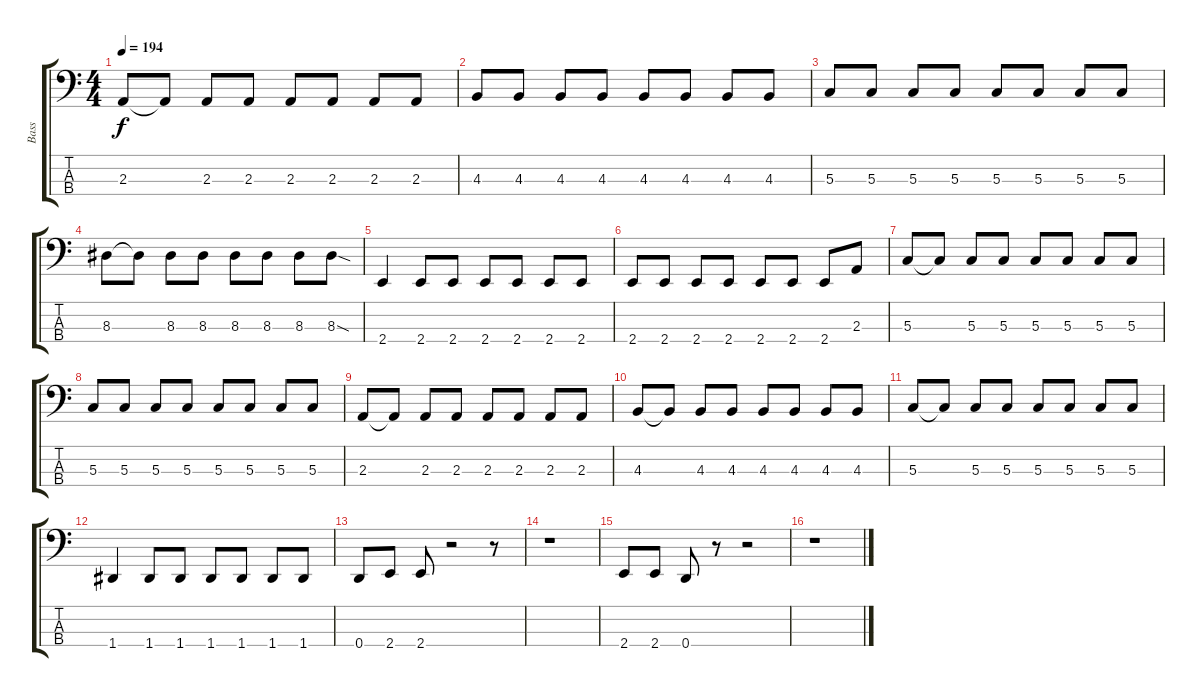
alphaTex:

\track ("Bass" "Bass") {instrument electricbasspick}
\staff {score tabs}
\tuning (F2 C2 G1 D1) {hide}
\ts (4 4)
\tempo 194
\clef f4
\ks c
2.3.8{dy f} 2.3{t}.8 2.3.8 2.3.8 2.3.8 2.3.8 2.3.8 2.3.8 |
4.3.8 4.3.8 4.3.8 4.3.8 4.3.8 4.3.8 4.3.8 4.3.8 |
5.3.8 5.3.8 5.3.8 5.3.8 5.3.8 5.3.8 5.3.8 5.3.8 |
8.3.8 8.3{t}.8 8.3.8 8.3.8 8.3.8 8.3.8 8.3.8 8.3{sod}.8 |
2.4.4 2.4.8 2.4.8 2.4.8 2.4.8 2.4.8 2.4.8 |
2.4.8 2.4.8 2.4.8 2.4.8 2.4.8 2.4.8 2.4.8 2.3.8 |
5.3.8 5.3{t}.8 5.3.8 5.3.8 5.3.8 5.3.8 5.3.8 5.3.8 |
5.3.8 5.3.8 5.3.8 5.3.8 5.3.8 5.3.8 5.3.8 5.3.8 |
2.3.8 2.3{t}.8 2.3.8 2.3.8 2.3.8 2.3.8 2.3.8 2.3.8 |
4.3.8 4.3{t}.8 4.3.8 4.3.8 4.3.8 4.3.8 4.3.8 4.3.8 |
5.3.8 5.3{t}.8 5.3.8 5.3.8 5.3.8 5.3.8 5.3.8 5.3.8 |
1.4.4 1.4.8 1.4.8 1.4.8 1.4.8 1.4.8 1.4.8 |
0.4.8 2.4.8 2.4.8 r.2 r.8 |
r.1 |
2.4.8 2.4.8 0.4.8 r.8 r.2 |
r.1
